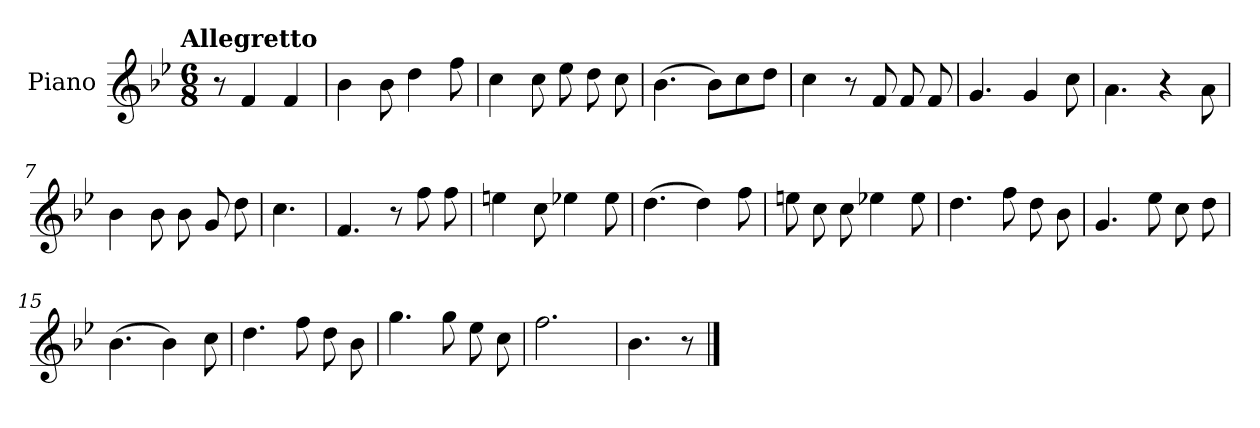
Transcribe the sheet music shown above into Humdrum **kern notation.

**kern
*part1
*staff1
*I"Piano
*I'Pno.
*clefG2
*k[b-e-]
!!LO:TX:omd:t=Allegretto
*M6/8
*MM116
=
8r
4f/
4f/
=1
4b-\
8b-\
4dd\
8ff\
=2
4cc\
8cc\
8ee-\
8dd\
8cc\
=3
(>4.b-\
8b-\L)
8cc\
8dd\J
=4
4cc\
8r
8f/
8f/
8f/
=5
4.g/
4g/
8cc\
!!LO:LB:g=z
=6
4.a\
4r
8a\
=7
4b-\
8b-\
8b-\
8g/
8dd\
=8
4.cc\
=9
4.f/
8r
8ff\
8ff\
=10
4een\
8cc\
4ee-X\
8ee-\
=11
(>4.dd\
4dd\)
8ff\
=12
8een\
8cc\
8cc\
4ee-X\
8ee-\
!!LO:LB:g=z
=13
4.dd\
8ff\
8dd\
8b-\
=14
4.g/
8ee-\
8cc\
8dd\
=15
(>4.b-\
4b-\)
8cc\
=16
4.dd\
8ff\
8dd\
8b-\
=17
4.gg\
8gg\
8ee-\
8cc\
=18
2.ff\
=19
4.b-\
8r
==
*-
